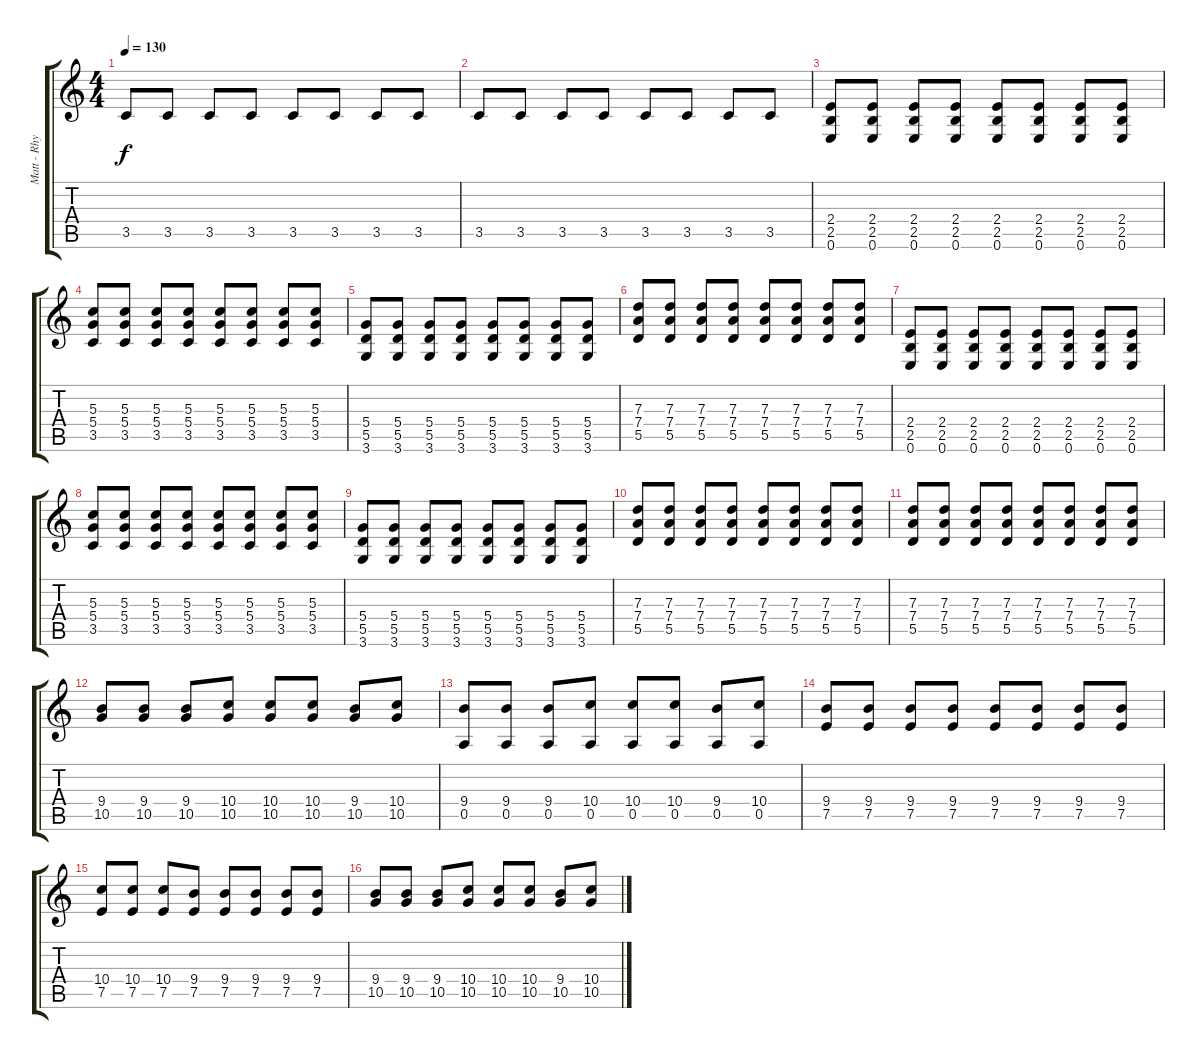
\track ("Matt - Rhytm Guitar" "Matt - Rhy") {instrument overdrivenguitar}
\staff {score tabs}
\tuning (E4 B3 G3 D3 A2 E2) {hide}
\ts (4 4)
\tempo 130
\clef g2
\ks c
3.5.8{dy f} 3.5.8 3.5.8 3.5.8 3.5.8 3.5.8 3.5.8 3.5.8 |
3.5.8 3.5.8 3.5.8 3.5.8 3.5.8 3.5.8 3.5.8 3.5.8 |
(2.4 2.5 0.6).8 (2.4 2.5 0.6).8 (2.4 2.5 0.6).8 (2.4 2.5 0.6).8 (2.4 2.5 0.6).8 (2.4 2.5 0.6).8 (2.4 2.5 0.6).8 (2.4 2.5 0.6).8 |
(5.3 5.4 3.5).8 (5.3 5.4 3.5).8 (5.3 5.4 3.5).8 (5.3 5.4 3.5).8 (5.3 5.4 3.5).8 (5.3 5.4 3.5).8 (5.3 5.4 3.5).8 (5.3 5.4 3.5).8 |
(5.4 5.5 3.6).8 (5.4 5.5 3.6).8 (5.4 5.5 3.6).8 (5.4 5.5 3.6).8 (5.4 5.5 3.6).8 (5.4 5.5 3.6).8 (5.4 5.5 3.6).8 (5.4 5.5 3.6).8 |
(7.3 7.4 5.5).8 (7.3 7.4 5.5).8 (7.3 7.4 5.5).8 (7.3 7.4 5.5).8 (7.3 7.4 5.5).8 (7.3 7.4 5.5).8 (7.3 7.4 5.5).8 (7.3 7.4 5.5).8 |
(2.4 2.5 0.6).8 (2.4 2.5 0.6).8 (2.4 2.5 0.6).8 (2.4 2.5 0.6).8 (2.4 2.5 0.6).8 (2.4 2.5 0.6).8 (2.4 2.5 0.6).8 (2.4 2.5 0.6).8 |
(5.3 5.4 3.5).8 (5.3 5.4 3.5).8 (5.3 5.4 3.5).8 (5.3 5.4 3.5).8 (5.3 5.4 3.5).8 (5.3 5.4 3.5).8 (5.3 5.4 3.5).8 (5.3 5.4 3.5).8 |
(5.4 5.5 3.6).8 (5.4 5.5 3.6).8 (5.4 5.5 3.6).8 (5.4 5.5 3.6).8 (5.4 5.5 3.6).8 (5.4 5.5 3.6).8 (5.4 5.5 3.6).8 (5.4 5.5 3.6).8 |
(7.3 7.4 5.5).8 (7.3 7.4 5.5).8 (7.3 7.4 5.5).8 (7.3 7.4 5.5).8 (7.3 7.4 5.5).8 (7.3 7.4 5.5).8 (7.3 7.4 5.5).8 (7.3 7.4 5.5).8 |
(7.3 7.4 5.5).8 (7.3 7.4 5.5).8 (7.3 7.4 5.5).8 (7.3 7.4 5.5).8 (7.3 7.4 5.5).8 (7.3 7.4 5.5).8 (7.3 7.4 5.5).8 (7.3 7.4 5.5).8 |
(9.4 10.5).8 (9.4 10.5).8 (9.4 10.5).8 (10.4 10.5).8 (10.4 10.5).8 (10.4 10.5).8 (9.4 10.5).8 (10.4 10.5).8 |
(9.4 0.5).8 (9.4 0.5).8 (9.4 0.5).8 (10.4 0.5).8 (10.4 0.5).8 (10.4 0.5).8 (9.4 0.5).8 (10.4 0.5).8 |
(9.4 7.5).8 (9.4 7.5).8 (9.4 7.5).8 (9.4 7.5).8 (9.4 7.5).8 (9.4 7.5).8 (9.4 7.5).8 (9.4 7.5).8 |
(10.4 7.5).8 (10.4 7.5).8 (10.4 7.5).8 (9.4 7.5).8 (9.4 7.5).8 (9.4 7.5).8 (9.4 7.5).8 (9.4 7.5).8 |
(9.4 10.5).8 (9.4 10.5).8 (9.4 10.5).8 (10.4 10.5).8 (10.4 10.5).8 (10.4 10.5).8 (9.4 10.5).8 (10.4 10.5).8
